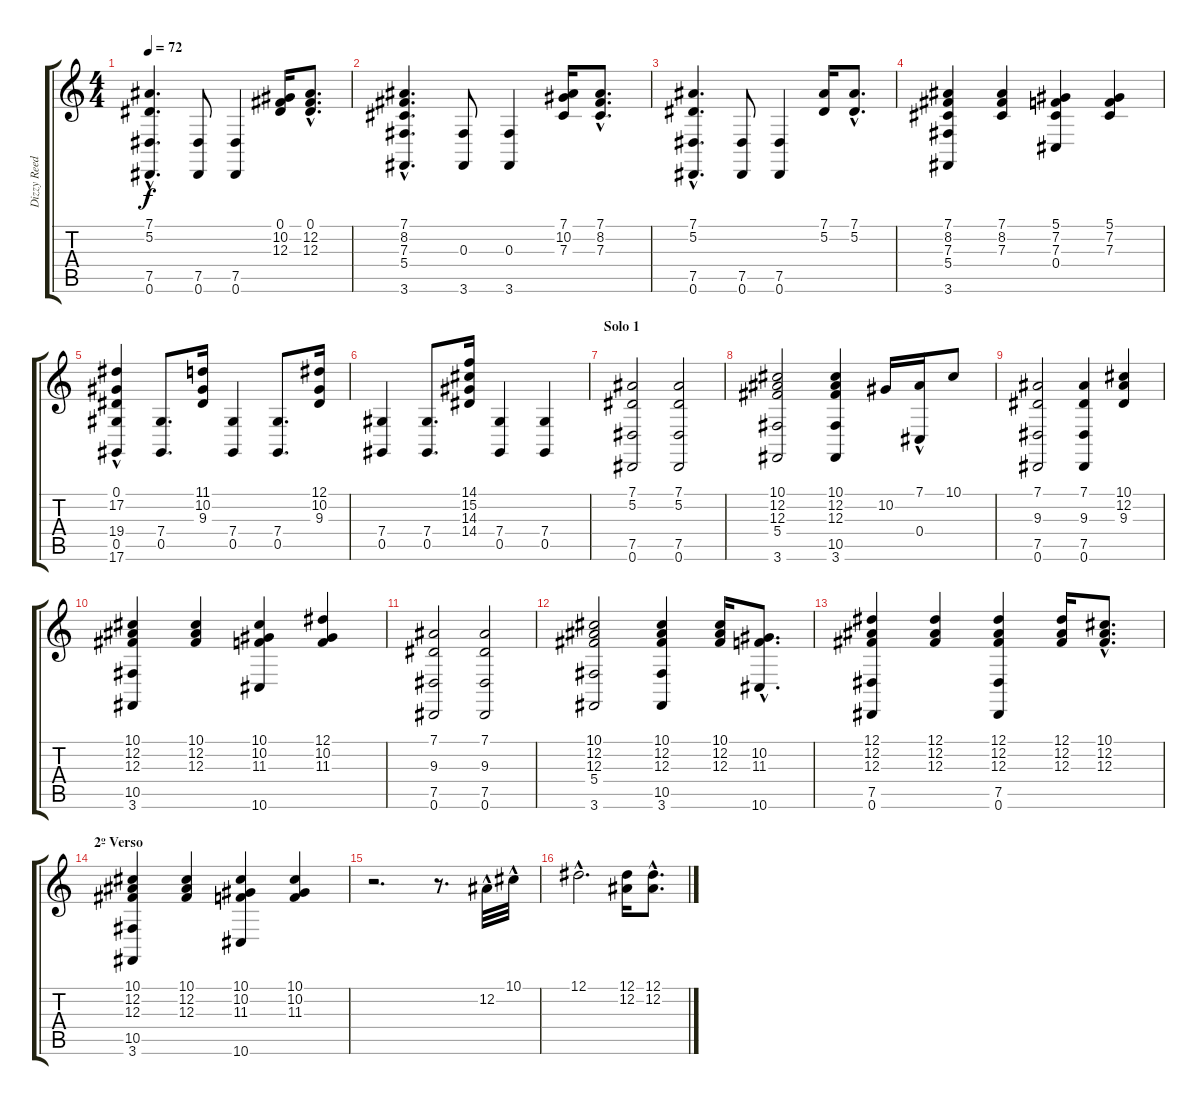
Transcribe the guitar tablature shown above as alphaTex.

\track ("Dizzy Reed" "Dizzy Reed") {instrument brightacousticpiano}
\staff {score tabs}
\tuning (Eb4 Bb3 Gb3 Db3 Ab2 Eb2) {hide}
\ts (4 4)
\tempo 72
\clef g2
\ks c
(7.1{hac} 5.2{hac} 7.5{hac} 0.6{hac}).4{d dy f} (7.5 0.6).8 (7.5 0.6).4 (0.1 10.2 12.3).16 (0.1{hac} 12.2{hac} 12.3{hac}).8{d} |
(7.1{hac} 8.2{hac} 7.3{hac} 5.4{hac} 3.6{hac}).4{d} (0.3 3.6).8 (0.3 3.6).4 (7.1 10.2 7.3).16 (7.1{hac} 8.2{hac} 7.3{hac}).8{d} |
(7.1{hac} 5.2{hac} 7.5{hac} 0.6{hac}).4{d} (7.5 0.6).8 (7.5 0.6).4 (7.1 5.2).16 (7.1{hac} 5.2{hac}).8{d} |
(7.1 8.2 7.3 5.4 3.6).4 (7.1 8.2 7.3).4 (5.1 7.2 7.3 0.4).4 (5.1 7.2 7.3).4 |
(0.1{hac} 17.2{hac} 19.4{hac} 0.5 17.6).4 (7.4 0.5).8{d} (11.1 10.2 9.3).16 (7.4 0.5).4 (7.4 0.5).8{d} (12.1 10.2 9.3).16 |
(7.4 0.5).4 (7.4 0.5).8{d} (14.1 15.2 14.3 14.4).16 (7.4 0.5).4 (7.4 0.5).4 |
\section ("" "Solo 1")
(7.1 5.2 7.5 0.6).2 (7.1 5.2 7.5 0.6).2 |
(10.1 12.2 12.3 5.4 3.6).2 (10.1 12.2 12.3 10.5 3.6).4 10.2.16 (7.1 0.4{hac}).16 10.1.8 |
(7.1 9.3 7.5 0.6).2 (7.1 9.3 7.5 0.6).4 (10.1 12.2 9.3).4 |
(10.1 12.2 12.3 10.5 3.6).4 (10.1 12.2 12.3).4 (10.1 10.2 11.3 10.6).4 (12.1 10.2 11.3).4 |
(7.1 9.3 7.5 0.6).2 (7.1 9.3 7.5 0.6).2 |
(10.1 12.2 12.3 5.4 3.6).2 (10.1 12.2 12.3 10.5 3.6).4 (10.1 12.2 12.3).16 (10.2{hac} 11.3{hac} 10.6{hac}).8{d} |
(12.1 12.2 12.3 7.5 0.6).4 (12.1 12.2 12.3).4 (12.1 12.2 12.3 7.5 0.6).4 (12.1 12.2 12.3).16 (10.1{hac} 12.2{hac} 12.3{hac}).8{d} |
\section ("" "2º Verso")
(10.1 12.2 12.3 10.5 3.6).4 (10.1 12.2 12.3).4 (10.1 10.2 11.3 10.6).4 (10.1 10.2 11.3).4 |
r.2{d} r.8{d} 12.2{hac}.32 10.1{hac}.32 |
12.1{hac}.2{d} (12.1 12.2).16 (12.1{hac} 12.2{hac}).8{d}
